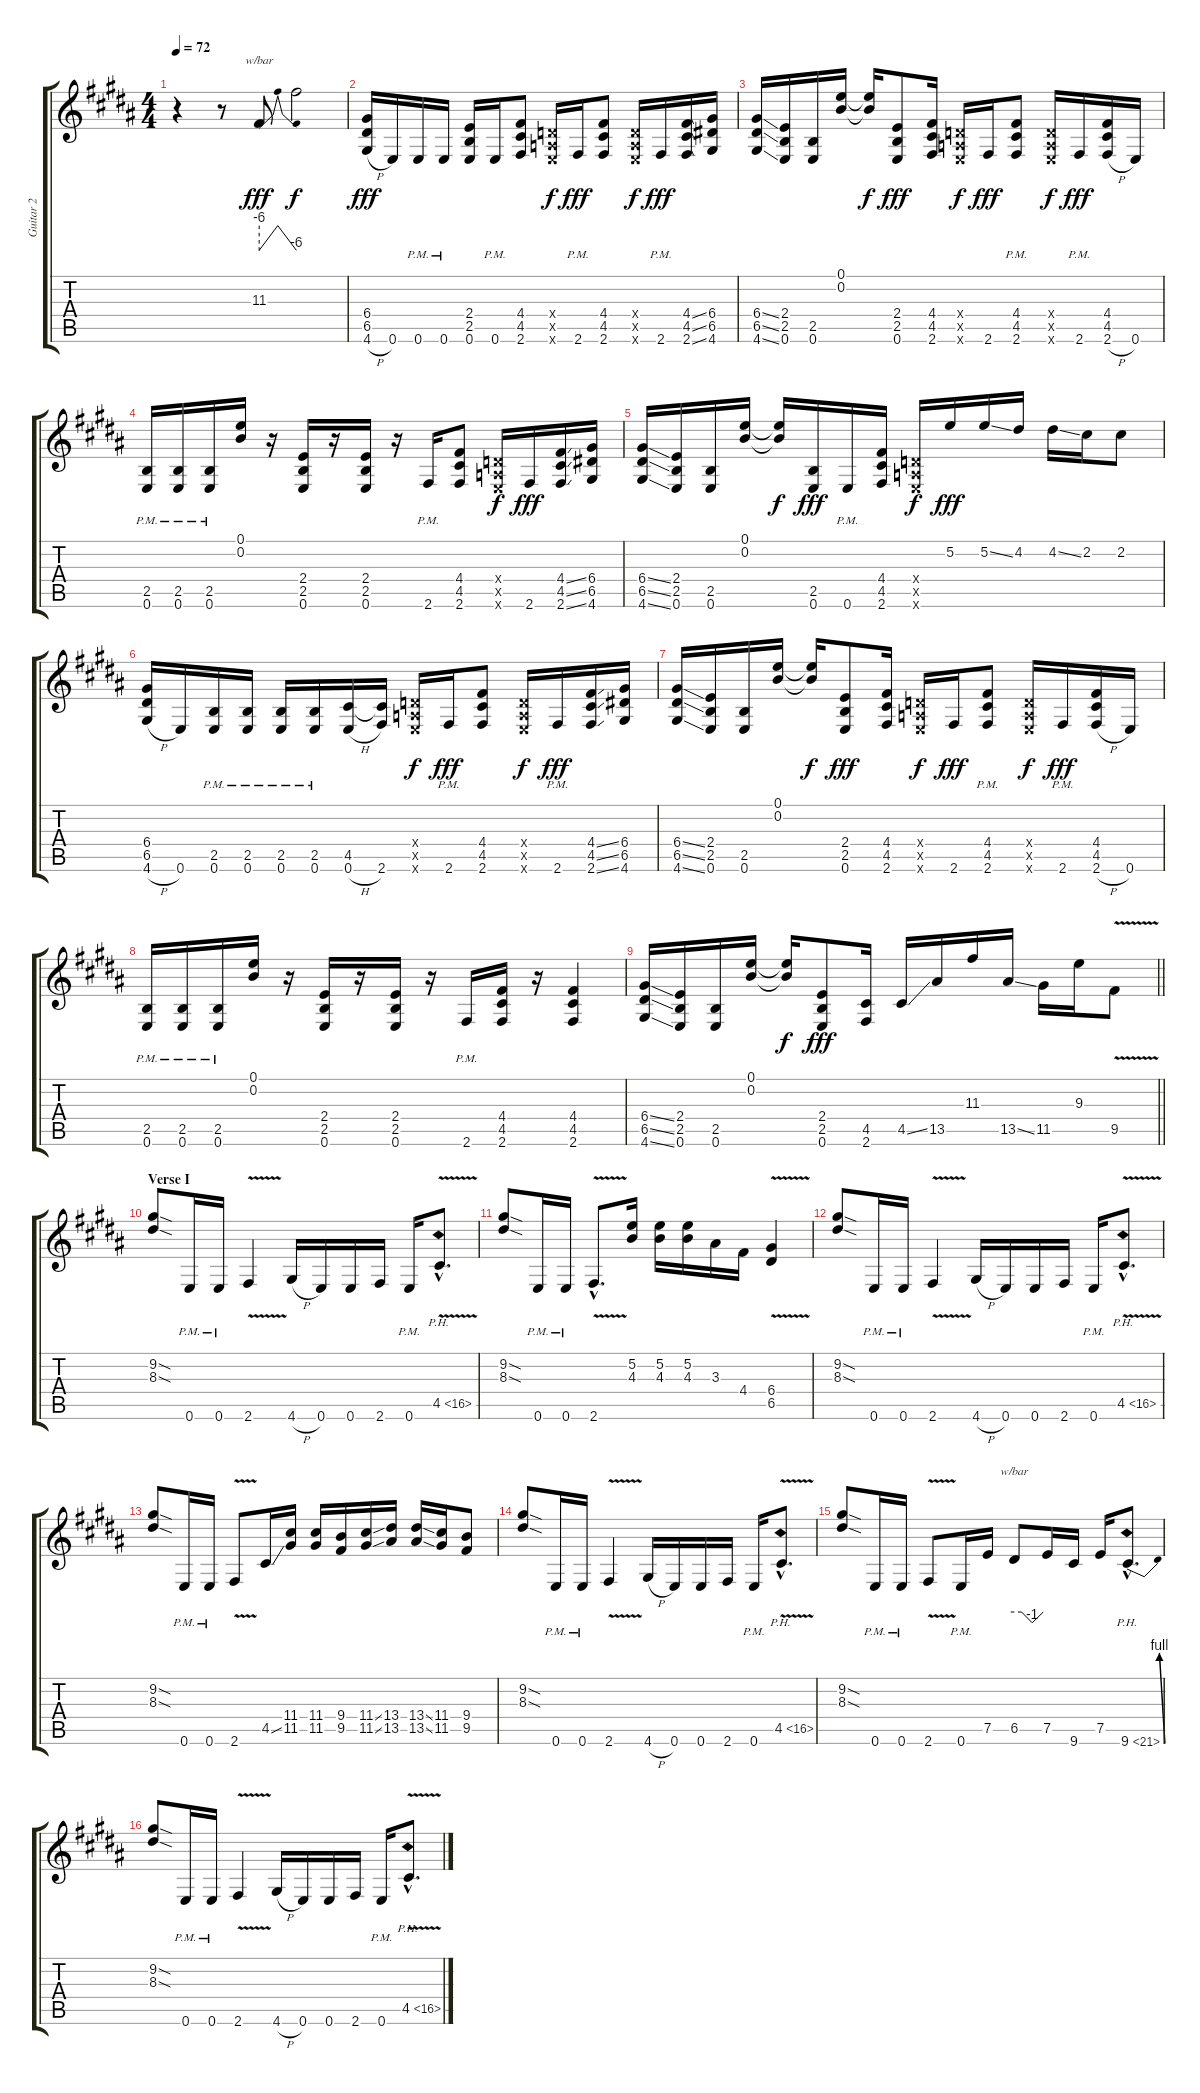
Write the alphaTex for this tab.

\track ("Guitar 2" "Guitar 2") {instrument distortionguitar}
\staff {score tabs}
\tuning (E4 B3 G3 D3 A2 E2) {hide}
\ts (4 4)
\tempo 72
\clef g2
\ks b
r.4{dy fff instrument distortionguitar} r.8 11.3.8{tbe (dip default 0 -24 12 0 48 0 60 -24)} 11.3{t}.2{dy f} |
(6.4 6.5 4.6{h}).16{dy fff} 0.6.16 0.6{pm}.16 0.6{pm}.16 (2.4 2.5 0.6).16 0.6{pm}.16 (4.4 4.5 2.6).8 (0.4{x} 0.5{x} 0.6{x}).16{dy f} 2.6{pm}.16{dy fff} (4.4 4.5 2.6).8 (0.4{x} 0.5{x} 0.6{x}).16{dy f} 2.6{pm}.16{dy fff} (4.4{ss} 4.5{ss} 2.6{ss}).16 (6.4 6.5 4.6).16 |
(6.4{ss} 6.5{ss} 4.6{ss}).16 (2.4 2.5 0.6).16 (2.5 0.6).16 (0.1 0.2).16 (0.1{t} 0.2{t}).16{dy f} (2.4 2.5 0.6).8{dy fff} (4.4 4.5 2.6).16 (0.4{x} 0.5{x} 0.6{x}).16{dy f} 2.6.16{dy fff} (4.4{pm} 4.5{pm} 2.6{pm}).8 (0.4{x} 0.5{x} 0.6{x}).16{dy f} 2.6{pm}.16{dy fff} (4.4 4.5 2.6{h}).16 0.6.16 |
(2.5{pm} 0.6{pm}).16 (2.5{pm} 0.6{pm}).16 (2.5{pm} 0.6{pm}).16 (0.1 0.2).16 r.16 (2.4 2.5 0.6).16 r.16 (2.4 2.5 0.6).16 r.16 2.6{pm}.16 (4.4 4.5 2.6).8 (0.4{x} 0.5{x} 0.6{x}).16{dy f} 2.6.16{dy fff} (4.4{ss} 4.5{ss} 2.6{ss}).16 (6.4 6.5 4.6).16 |
(6.4{ss} 6.5{ss} 4.6{ss}).16 (2.4 2.5 0.6).16 (2.5 0.6).16 (0.1 0.2).16 (0.1{t} 0.2{t}).16{dy f} (2.5 0.6).16{dy fff} 0.6{pm}.16 (4.4 4.5 2.6).16 (0.4{x} 0.5{x} 0.6{x}).16{dy f} 5.2.16{dy fff} 5.2{ss}.16 4.2.16 4.2{ss}.16 2.2.16 2.2.8 |
(6.4 6.5 4.6{h}).16 0.6.16 (2.5{pm} 0.6{pm}).16 (2.5{pm} 0.6{pm}).16 (2.5{pm} 0.6{pm}).16 (2.5{pm} 0.6{pm}).16 (4.5 0.6{h}).16 (4.5{t} 2.6).16 (0.4{x} 0.5{x} 0.6{x}).16{dy f} 2.6{pm}.16{dy fff} (4.4 4.5 2.6).8 (0.4{x} 0.5{x} 0.6{x}).16{dy f} 2.6{pm}.16{dy fff} (4.4{ss} 4.5{ss} 2.6{ss}).16 (6.4 6.5 4.6).16 |
(6.4{ss} 6.5{ss} 4.6{ss}).16 (2.4 2.5 0.6).16 (2.5 0.6).16 (0.1 0.2).16 (0.1{t} 0.2{t}).16{dy f} (2.4 2.5 0.6).8{dy fff} (4.4 4.5 2.6).16 (0.4{x} 0.5{x} 0.6{x}).16{dy f} 2.6.16{dy fff} (4.4{pm} 4.5{pm} 2.6{pm}).8 (0.4{x} 0.5{x} 0.6{x}).16{dy f} 2.6{pm}.16{dy fff} (4.4 4.5 2.6{h}).16 0.6.16 |
(2.5{pm} 0.6{pm}).16 (2.5{pm} 0.6{pm}).16 (2.5{pm} 0.6{pm}).16 (0.1 0.2).16 r.16 (2.4 2.5 0.6).16 r.16 (2.4 2.5 0.6).16 r.16 2.6{pm}.16 (4.4 4.5 2.6).16 r.16 (4.4 4.5 2.6).4 |
\barLineRight lightlight
(6.4{ss} 6.5{ss} 4.6{ss}).16 (2.4 2.5 0.6).16 (2.5 0.6).16 (0.1 0.2).16 (0.1{t} 0.2{t}).16{dy f} (2.4 2.5 0.6).8{dy fff} (4.5 2.6).16 4.5{ss}.16 13.5.16 11.3.16 13.5{ss}.16 11.5.16 9.3.16 9.5{v}.8 |
\section ("" "Verse I")
(9.2{sod} 8.3{sod}).8 0.6{pm}.16 0.6{pm}.16 2.6{v}.4 4.6{h}.16 0.6.16 0.6.16 2.6.16 0.6{pm}.16 4.5{ph 12 v hac}.8{d} |
(9.2{sod} 8.3{sod}).8 0.6{pm}.16 0.6{pm}.16 2.6{v hac}.8{d} (5.2 4.3).16 (5.2 4.3).16 (5.2 4.3).16 3.3.16 4.4.16 (6.4{v} 6.5{v}).4 |
(9.2{sod} 8.3{sod}).8 0.6{pm}.16 0.6{pm}.16 2.6{v}.4 4.6{h}.16 0.6.16 0.6.16 2.6.16 0.6{pm}.16 4.5{ph 12 v hac}.8{d} |
(9.2{sod} 8.3{sod}).8 0.6{pm}.16 0.6{pm}.16 2.6{v}.8 4.5{ss}.16 (11.4 11.5).16 (11.4 11.5).16 (9.4 9.5).16 (11.4{ss} 11.5{ss}).16 (13.4 13.5).16 (13.4{ss} 13.5{ss}).16 (11.4 11.5).16 (9.4 9.5).8 |
(9.2{sod} 8.3{sod}).8 0.6{pm}.16 0.6{pm}.16 2.6{v}.4 4.6{h}.16 0.6.16 0.6.16 2.6.16 0.6{pm}.16 4.5{ph 12 v hac}.8{d} |
(9.2{sod} 8.3{sod}).8 0.6{pm}.16 0.6{pm}.16 2.6{v}.8 0.6{pm}.16 7.5.16 6.5.8{tbe (custom default 0 0 15 0 37 -4 60 0)} 7.5.16 9.6.16 7.5.16 9.6{be (bend 0 0 60 4) ph 12 hac}.8{d} |
(9.2{sod} 8.3{sod}).8 0.6{pm}.16 0.6{pm}.16 2.6{v}.4 4.6{h}.16 0.6.16 0.6.16 2.6.16 0.6{pm}.16 4.5{ph 12 v hac}.8{d}
